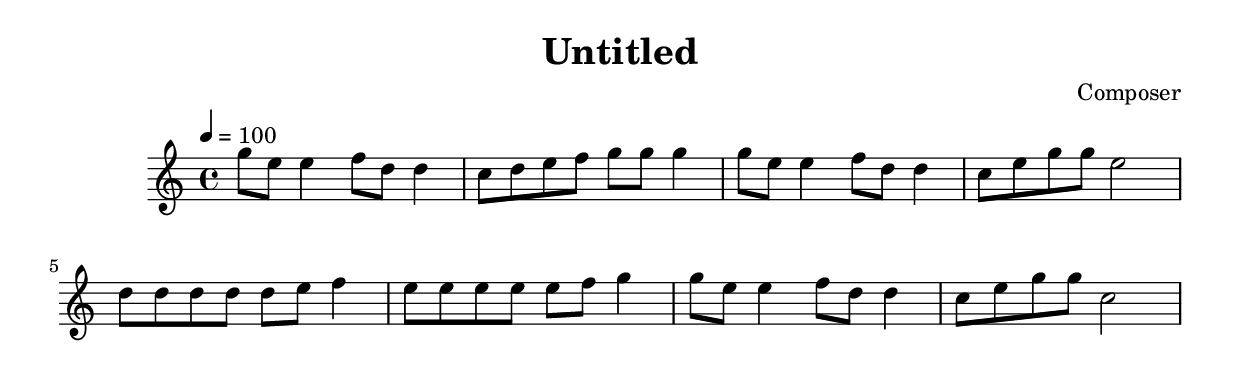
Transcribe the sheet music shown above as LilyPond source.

\header {
  title = "Untitled"
  composer = "Composer"
}

\score {
  \relative c''' {
    \tempo 4=100
g8 e e4
f8 d d4
c8 d e f
g8 g g4

g8 e e 4
f8 d d 4
c8 e g g 
e 2

d8 d d d 
d8 e f 4
e8 e e e 
e8 f g 4

g8 e e 4
f 8d d 4
c8 e g g 
c,2
  }

  \layout {}
  \midi {}
}